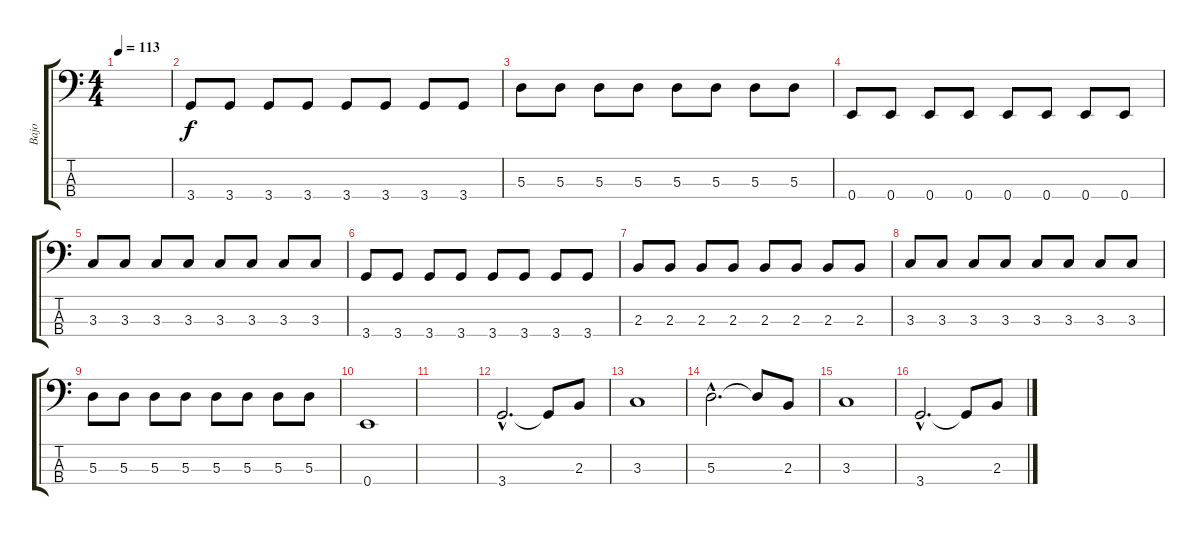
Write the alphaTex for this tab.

\track ("Bajo" "Bajo") {instrument electricbasspick}
\staff {score tabs}
\tuning (G2 D2 A1 E1) {hide}
\ts (4 4)
\tempo 113
\clef f4
\ks c
|
3.4.8 3.4.8 3.4.8 3.4.8 3.4.8 3.4.8 3.4.8 3.4.8 |
5.3.8 5.3.8 5.3.8 5.3.8 5.3.8 5.3.8 5.3.8 5.3.8 |
0.4.8 0.4.8 0.4.8 0.4.8 0.4.8 0.4.8 0.4.8 0.4.8 |
3.3.8 3.3.8 3.3.8 3.3.8 3.3.8 3.3.8 3.3.8 3.3.8 |
3.4.8 3.4.8 3.4.8 3.4.8 3.4.8 3.4.8 3.4.8 3.4.8 |
2.3.8 2.3.8 2.3.8 2.3.8 2.3.8 2.3.8 2.3.8 2.3.8 |
3.3.8 3.3.8 3.3.8 3.3.8 3.3.8 3.3.8 3.3.8 3.3.8 |
5.3.8 5.3.8 5.3.8 5.3.8 5.3.8 5.3.8 5.3.8 5.3.8 |
0.4.1 |
|
3.4{hac}.2{d} 3.4{t}.8 2.3.8 |
3.3.1 |
5.3{hac}.2{d} 5.3{t}.8 2.3.8 |
3.3.1 |
3.4{hac}.2{d} 3.4{t}.8 2.3.8
